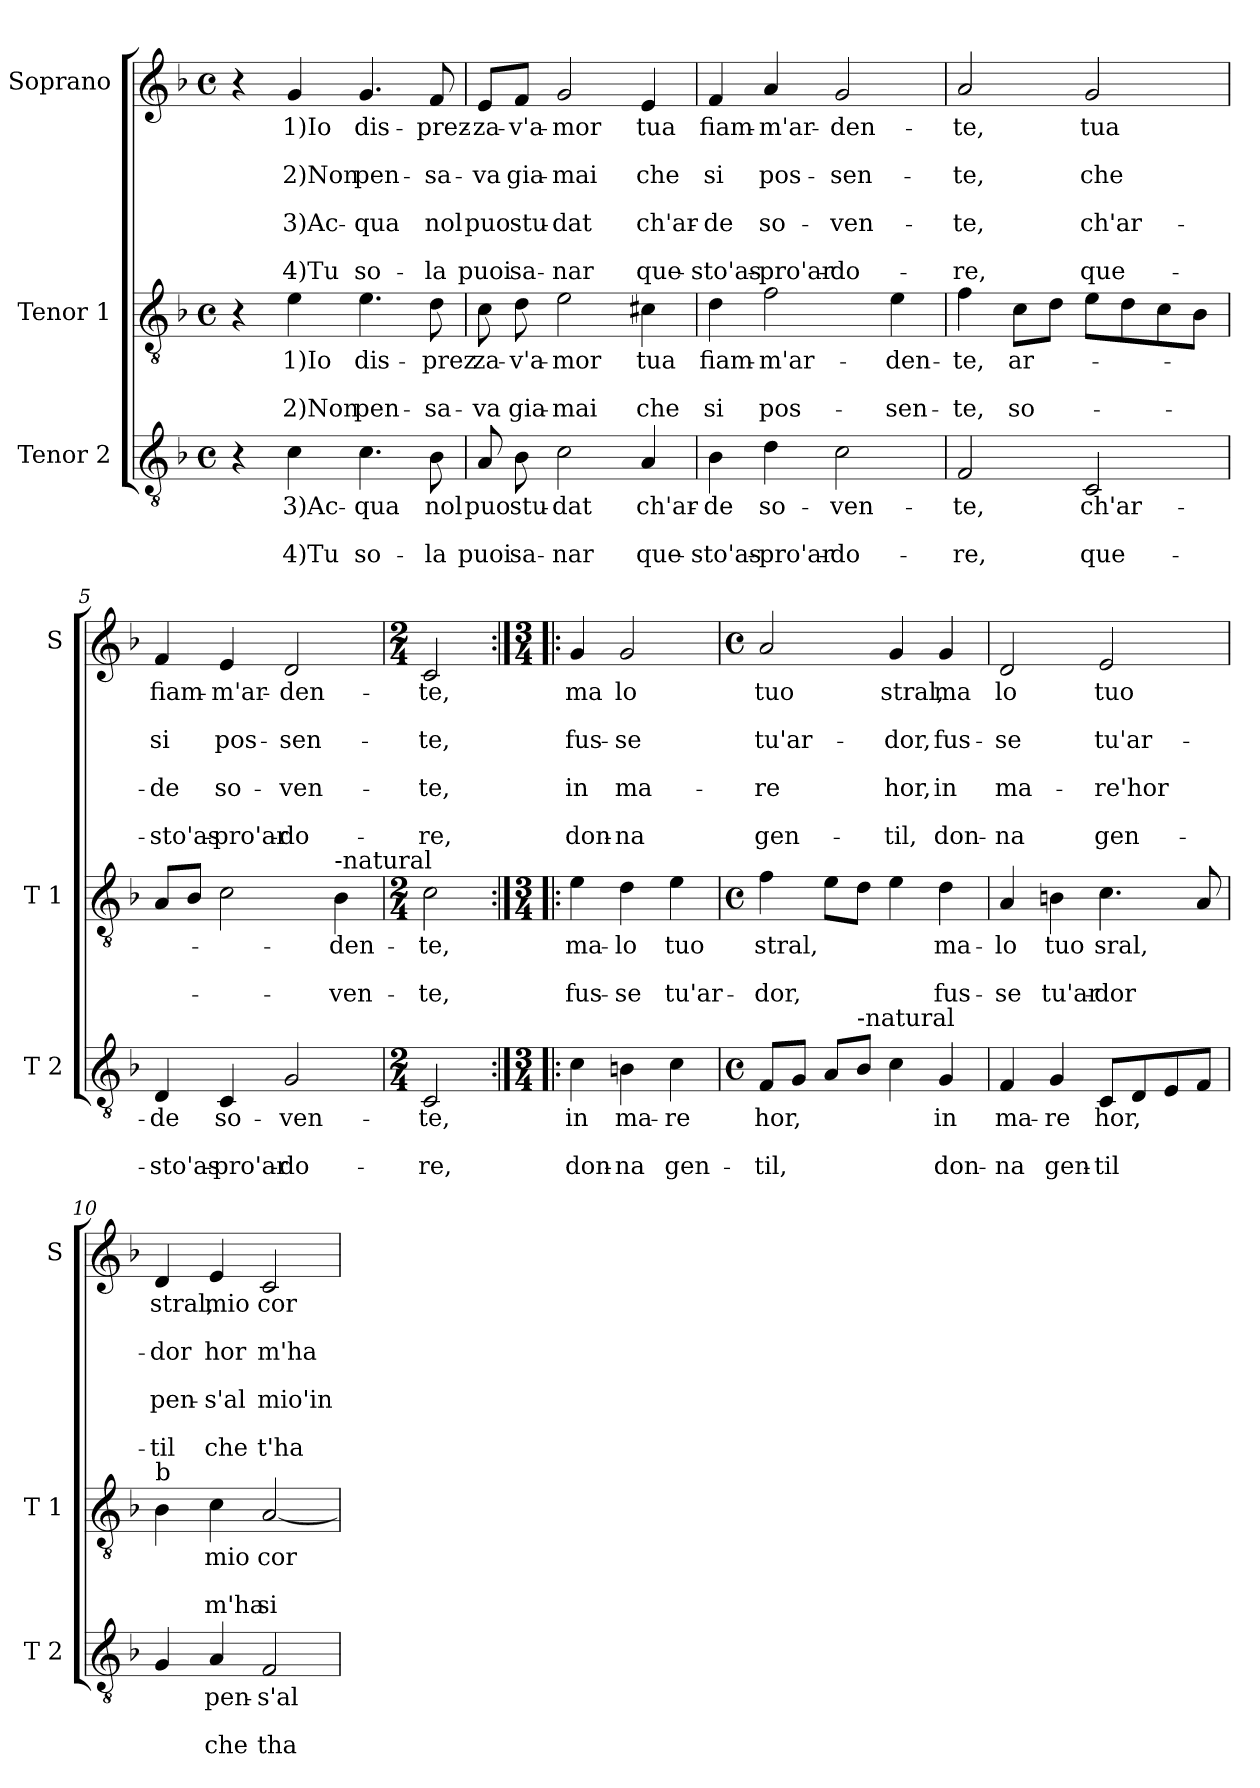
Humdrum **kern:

**kern	**text	**text	**text	**kern	**text	**text	**text	**kern	**text	**text	**text	**text	**text	**text	**text
*part3	*part3	*part3	*part3	*part2	*part2	*part2	*part2	*part1	*part1	*part1	*part1	*part1	*part1	*part1	*part1
*staff3	*staff3	*staff3	*staff3	*staff2	*staff2	*staff2	*staff2	*staff1	*staff1	*staff1	*staff1	*staff1	*staff1	*staff1	*staff1
*I"Tenor 2	*	*	*	*I"Tenor 1	*	*	*	*I"Soprano	*	*	*	*	*	*	*
*I'T 2	*	*	*	*I'T 1	*	*	*	*I'S	*	*	*	*	*	*	*
*clefGv2	*	*	*	*clefGv2	*	*	*	*clefG2	*	*	*	*	*	*	*
*k[b-]	*	*	*	*k[b-]	*	*	*	*k[b-]	*	*	*	*	*	*	*
*F:	*	*	*	*F:	*	*	*	*F:	*	*	*	*	*	*	*
*M4/4	*	*	*	*M4/4	*	*	*	*M4/4	*	*	*	*	*	*	*
*met(c)	*	*	*	*met(c)	*	*	*	*met(c)	*	*	*	*	*	*	*
=1	=1	=1	=1	=1	=1	=1	=1	=1	=1	=1	=1	=1	=1	=1	=1
4r	.	.	.	4r	.	.	.	4r	.	.	.	.	.	.	.
!	!LO:LY:b	!	!LO:LY:b	!	!LO:LY:b	!	!LO:LY:b	!	!LO:LY:b	!	!LO:LY:b	!	!LO:LY:b	!	!LO:LY:b
4c\	3)Ac-	.	4)Tu	4e\	1)Io	.	2)Non	4g/	1)Io	.	2)Non	.	3)Ac-	.	4)Tu
!	!LO:LY:b	!	!LO:LY:b	!	!LO:LY:b	!	!LO:LY:b	!	!LO:LY:b	!	!LO:LY:b	!	!LO:LY:b	!	!LO:LY:b
4.c\	-qua	.	so-	4.e\	dis-	.	pen-	4.g/	dis-	.	pen-	.	-qua	.	so-
!	!LO:LY:b	!	!LO:LY:b	!	!LO:LY:b	!	!LO:LY:b	!	!LO:LY:b	!	!LO:LY:b	!	!LO:LY:b	!	!LO:LY:b
8B-\	nol	.	-la	8d\	-prez	.	-sa-	8f/	-prez-	.	-sa-	.	nol	.	-la
=2	=2	=2	=2	=2	=2	=2	=2	=2	=2	=2	=2	=2	=2	=2	=2
!	!LO:LY:b	!	!LO:LY:b	!	!LO:LY:b	!	!LO:LY:b	!	!LO:LY:b	!	!LO:LY:b	!	!LO:LY:b	!	!LO:LY:b
8A/	puo	.	puoi	8c\	za-	.	-va	8e/L	-za-	.	-va	.	puo	.	puoi
!	!LO:LY:b	!	!LO:LY:b	!	!LO:LY:b	!	!LO:LY:b	!	!LO:LY:b	!	!LO:LY:b	!	!LO:LY:b	!	!LO:LY:b
8B-\	stu-	.	sa-	8d\	-v'a-	.	gia-	8f/J	-v'a-	.	gia-	.	stu-	.	sa-
!	!LO:LY:b	!	!LO:LY:b	!	!LO:LY:b	!	!LO:LY:b	!	!LO:LY:b	!	!LO:LY:b	!	!LO:LY:b	!	!LO:LY:b
2c\	-dat	.	-nar	2e\	-mor	.	-mai	2g/	-mor	.	-mai	.	-dat	.	-nar
!	!LO:LY:b	!	!LO:LY:b	!	!LO:LY:b	!	!LO:LY:b	!	!LO:LY:b	!	!LO:LY:b	!	!LO:LY:b	!	!LO:LY:b
4A/	ch'ar-	.	que-	4c#X\	tua	.	che	4e/	tua	.	che	.	ch'ar-	.	que-
=3	=3	=3	=3	=3	=3	=3	=3	=3	=3	=3	=3	=3	=3	=3	=3
!	!LO:LY:b	!	!LO:LY:b	!	!LO:LY:b	!	!LO:LY:b	!	!LO:LY:b	!	!LO:LY:b	!	!LO:LY:b	!	!LO:LY:b
4B-\	-de	.	-sto'as-	4d\	fiam-	.	si	4f/	fiam-	.	si	.	-de	.	-sto'as-
!	!LO:LY:b	!	!LO:LY:b	!	!LO:LY:b	!	!LO:LY:b	!	!LO:LY:b	!	!LO:LY:b	!	!LO:LY:b	!	!LO:LY:b
4d\	so-	.	-pro'ar-	2f\	-m'ar-	.	pos-	4a/	-m'ar-	.	pos-	.	so-	.	-pro'ar-
!	!LO:LY:b	!	!LO:LY:b	!	!	!	!	!	!LO:LY:b	!	!LO:LY:b	!	!LO:LY:b	!	!LO:LY:b
2c\	-ven-	.	-do-	.	.	.	.	2g/	-den-	.	-sen-	.	-ven-	.	-do-
!	!	!	!	!	!LO:LY:b	!	!LO:LY:b	!	!	!	!	!	!	!	!
.	.	.	.	4e\	-den-	.	-sen-	.	.	.	.	.	.	.	.
=4	=4	=4	=4	=4	=4	=4	=4	=4	=4	=4	=4	=4	=4	=4	=4
!	!LO:LY:b	!	!LO:LY:b	!	!LO:LY:b	!	!LO:LY:b	!	!LO:LY:b	!	!LO:LY:b	!	!LO:LY:b	!	!LO:LY:b
2F/	-te,	.	-re,	4f\	-te,	.	-te,	2a/	-te,	.	-te,	.	-te,	.	-re,
!	!	!	!	!	!LO:LY:b	!	!LO:LY:b	!	!	!	!	!	!	!	!
.	.	.	.	8c\L	ar-	.	so-	.	.	.	.	.	.	.	.
.	.	.	.	8d\J	.	.	.	.	.	.	.	.	.	.	.
!	!LO:LY:b	!	!LO:LY:b	!	!	!	!	!	!LO:LY:b	!	!LO:LY:b	!	!LO:LY:b	!	!LO:LY:b
2C/	ch'ar-	.	que-	8e\L	.	.	.	2g/	tua	.	che	.	ch'ar-	.	que-
.	.	.	.	8d\	.	.	.	.	.	.	.	.	.	.	.
.	.	.	.	8c\	.	.	.	.	.	.	.	.	.	.	.
.	.	.	.	8B-\J	.	.	.	.	.	.	.	.	.	.	.
=5	=5	=5	=5	=5	=5	=5	=5	=5	=5	=5	=5	=5	=5	=5	=5
!	!LO:LY:b	!	!LO:LY:b	!	!	!	!	!	!LO:LY:b	!	!LO:LY:b	!	!LO:LY:b	!	!LO:LY:b
4D/	-de	.	-sto'as-	8A/L	.	.	.	4f/	fiam-	.	si	.	-de	.	-sto'as-
.	.	.	.	8B-/J	.	.	.	.	.	.	.	.	.	.	.
!	!LO:LY:b	!	!LO:LY:b	!	!	!	!	!	!LO:LY:b	!	!LO:LY:b	!	!LO:LY:b	!	!LO:LY:b
4C/	so-	.	-pro'ar-	2c\	.	.	.	4e/	-m'ar-	.	pos-	.	so-	.	-pro'ar-
!	!LO:LY:b	!	!LO:LY:b	!	!	!	!	!	!LO:LY:b	!	!LO:LY:b	!	!LO:LY:b	!	!LO:LY:b
2G/	-ven-	.	-do-	.	.	.	.	2d/	-den-	.	-sen-	.	-ven-	.	-do-
!	!	!	!	!LO:TX:a:t=-natural	!	!	!	!	!	!	!	!	!	!	!
!	!	!	!	!	!LO:LY:b	!	!LO:LY:b	!	!	!	!	!	!	!	!
.	.	.	.	4B-\	-den-	.	-ven-	.	.	.	.	.	.	.	.
!!LO:LB:g=z
=6	=6	=6	=6	=6	=6	=6	=6	=6	=6	=6	=6	=6	=6	=6	=6
*M2/4	*	*	*	*M2/4	*	*	*	*M2/4	*	*	*	*	*	*	*
!	!LO:LY:b	!	!LO:LY:b	!	!LO:LY:b	!	!LO:LY:b	!	!LO:LY:b	!	!LO:LY:b	!	!LO:LY:b	!	!LO:LY:b
2C/	-te,	.	-re,	2c\	-te,	.	-te,	2c/	-te,	.	-te,	.	-te,	.	-re,
=7:|!|:	=7:|!|:	=7:|!|:	=7:|!|:	=7:|!|:	=7:|!|:	=7:|!|:	=7:|!|:	=7:|!|:	=7:|!|:	=7:|!|:	=7:|!|:	=7:|!|:	=7:|!|:	=7:|!|:	=7:|!|:
*M3/4	*	*	*	*M3/4	*	*	*	*M3/4	*	*	*	*	*	*	*
!	!LO:LY:b	!	!LO:LY:b	!	!LO:LY:b	!	!LO:LY:b	!	!LO:LY:b	!	!LO:LY:b	!	!LO:LY:b	!	!LO:LY:b
4c\	in	.	don-	4e\	ma-	.	fus-	4g/	ma	.	fus-	.	in	.	don-
!	!LO:LY:b	!	!LO:LY:b	!	!LO:LY:b	!	!LO:LY:b	!	!LO:LY:b	!	!LO:LY:b	!	!LO:LY:b	!	!LO:LY:b
4Bn\	ma-	.	-na	4d\	-lo	.	-se	2g/	lo	.	-se	.	ma-	.	-na
!	!LO:LY:b	!	!LO:LY:b	!	!LO:LY:b	!	!LO:LY:b	!	!	!	!	!	!	!	!
4c\	-re	.	gen-	4e\	tuo	.	tu'ar-	.	.	.	.	.	.	.	.
=8	=8	=8	=8	=8	=8	=8	=8	=8	=8	=8	=8	=8	=8	=8	=8
*M4/4	*	*	*	*M4/4	*	*	*	*M4/4	*	*	*	*	*	*	*
*met(c)	*	*	*	*met(c)	*	*	*	*met(c)	*	*	*	*	*	*	*
!	!LO:LY:b	!	!LO:LY:b	!	!LO:LY:b	!	!LO:LY:b	!	!LO:LY:b	!	!LO:LY:b	!	!LO:LY:b	!	!LO:LY:b
8F/L	hor,	.	-til,	4f\	stral,	.	-dor,	2a/	tuo	.	tu'ar-	.	-re	.	gen-
8G/J	.	.	.	.	.	.	.	.	.	.	.	.	.	.	.
8A/L	.	.	.	8e\L	.	.	.	.	.	.	.	.	.	.	.
!LO:TX:a:t=-natural	!	!	!	!	!	!	!	!	!	!	!	!	!	!	!
8B-/J	.	.	.	8d\J	.	.	.	.	.	.	.	.	.	.	.
!	!	!	!	!	!	!	!	!	!LO:LY:b	!	!LO:LY:b	!	!LO:LY:b	!	!LO:LY:b
4c\	.	.	.	4e\	.	.	.	4g/	stral,	.	-dor,	.	hor,	.	-til,
!	!LO:LY:b	!	!LO:LY:b	!	!LO:LY:b	!	!LO:LY:b	!	!LO:LY:b	!	!LO:LY:b	!	!LO:LY:b	!	!LO:LY:b
4G/	in	.	don-	4d\	ma-	.	fus-	4g/	ma	.	fus-	.	in	.	don-
=9	=9	=9	=9	=9	=9	=9	=9	=9	=9	=9	=9	=9	=9	=9	=9
!	!LO:LY:b	!	!LO:LY:b	!	!LO:LY:b	!	!LO:LY:b	!	!LO:LY:b	!	!LO:LY:b	!	!LO:LY:b	!	!LO:LY:b
4F/	ma-	.	-na	4A/	-lo	.	-se	2d/	lo	.	-se	.	ma-	.	-na
!	!LO:LY:b	!	!LO:LY:b	!	!LO:LY:b	!	!LO:LY:b	!	!	!	!	!	!	!	!
4G/	-re	.	gen-	4Bn\	tuo	.	tu'ar-	.	.	.	.	.	.	.	.
!	!LO:LY:b	!	!LO:LY:b	!	!LO:LY:b	!	!LO:LY:b	!	!LO:LY:b	!	!LO:LY:b	!	!LO:LY:b	!	!LO:LY:b
8C/L	hor,	.	-til	4.c\	sral,	.	-dor	2e/	tuo	.	tu'ar-	.	-re'hor	.	gen-
8D/	.	.	.	.	.	.	.	.	.	.	.	.	.	.	.
8E/	.	.	.	.	.	.	.	.	.	.	.	.	.	.	.
8F/J	.	.	.	8A/	.	.	.	.	.	.	.	.	.	.	.
=10	=10	=10	=10	=10	=10	=10	=10	=10	=10	=10	=10	=10	=10	=10	=10
!	!	!	!	!LO:TX:a:t=b	!	!	!	!	!	!	!	!	!	!	!
!	!	!	!	!	!	!	!	!	!LO:LY:b	!	!LO:LY:b	!	!LO:LY:b	!	!LO:LY:b
4G/	.	.	.	4B-\	.	.	.	4d/	stral,	.	-dor	.	pen-	.	-til
!	!LO:LY:b	!	!LO:LY:b	!	!LO:LY:b	!	!LO:LY:b	!	!LO:LY:b	!	!LO:LY:b	!	!LO:LY:b	!	!LO:LY:b
4A/	pen-	.	che	4c\	mio	.	m'ha	4e/	mio	.	hor	.	-s'al	.	che
!	!LO:LY:b	!	!LO:LY:b	!	!LO:LY:b	!	!LO:LY:b	!	!LO:LY:b	!	!LO:LY:b	!	!LO:LY:b	!	!LO:LY:b
2F/	-s'al	.	tha	[2A/	cor	.	si	2c/	cor	.	m'ha	.	mio'in-	.	t'ha
=	=	=	=	=	=	=	=	=	=	=	=	=	=	=	=
*-	*-	*-	*-	*-	*-	*-	*-	*-	*-	*-	*-	*-	*-	*-	*-
